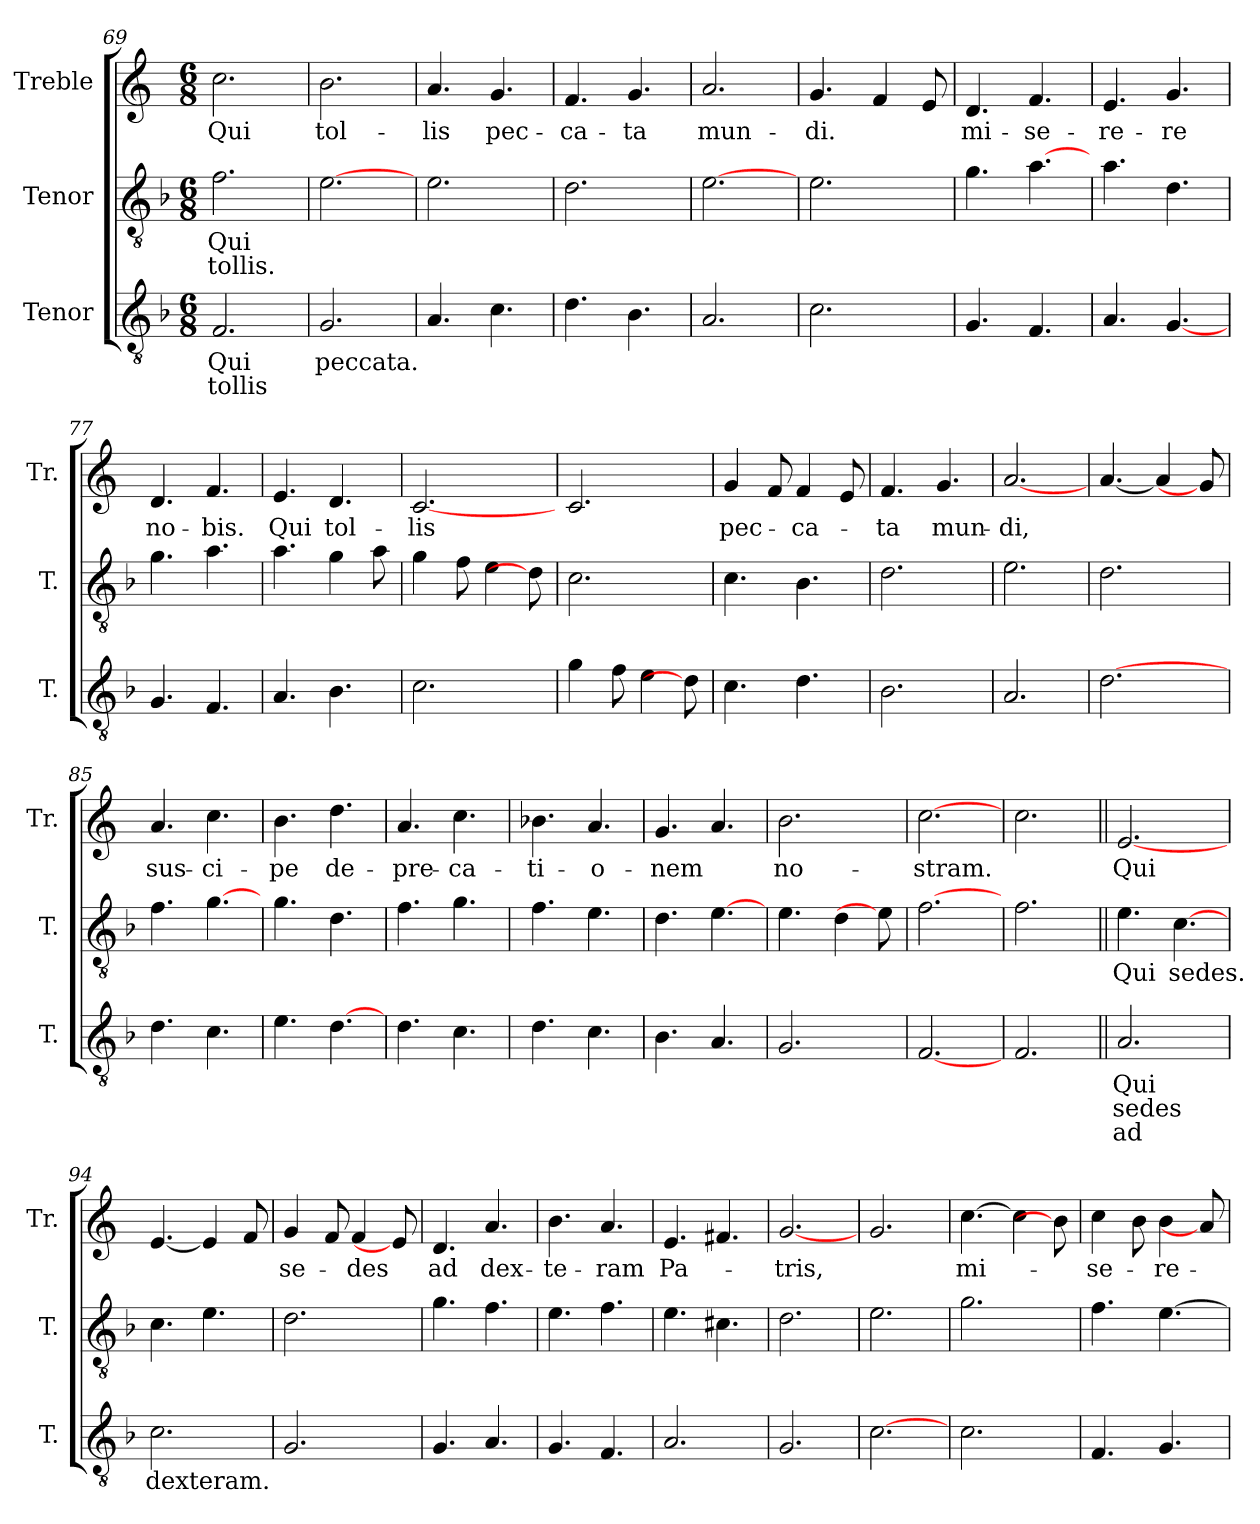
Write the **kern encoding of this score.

**kern	**text	**text	**text	**kern	**text	**text	**kern	**text
*part3	*part3	*part3	*part3	*part2	*part2	*part2	*part1	*part1
*staff3	*staff3	*staff3	*staff3	*staff2	*staff2	*staff2	*staff1	*staff1
*I"Tenor	*	*	*	*I"Tenor	*	*	*I"Treble	*
*I'T.	*	*	*	*I'T.	*	*	*I'Tr.	*
*clefGv2	*	*	*	*clefGv2	*	*	*clefG2	*
*ITrd7c12	*	*	*	*ITrd7c12	*	*	*	*
*k[b-]	*	*	*	*k[b-]	*	*	*k[]	*
*F:	*	*	*	*F:	*	*	*C:	*
*M6/8	*	*	*	*M6/8	*	*	*M6/8	*
=69	=69	=69	=69	=69	=69	=69	=69	=69
!	!LO:LY:b:color=#000000	!LO:LY:b:color=#000000	!	!	!LO:LY:b:color=#000000	!LO:LY:b:color=#000000	!	!LO:LY:b:color=#000000
2.FFi/	Qui	tollis	.	2.Fi\	Qui	tollis.	2.cci\	Qui
=70	=70	=70	=70	=70	=70	=70	=70	=70
!	!LO:LY:b:color=#000000	!	!	!	!	!	!	!LO:LY:b:color=#000000
2.GGi/	peccata.	.	.	[2.Ei\	.	.	2.bi\	tol-
=71	=71	=71	=71	=71	=71	=71	=71	=71
!	!	!	!	!	!	!	!	!LO:LY:b:color=#000000
4.AAi/	.	.	.	2.Ei\	.	.	4.ai/	-lis
!	!	!	!	!	!	!	!	!LO:LY:b:color=#000000
4.Ci\	.	.	.	.	.	.	4.gi/	pec-
=72	=72	=72	=72	=72	=72	=72	=72	=72
!	!	!	!	!	!	!	!	!LO:LY:b:color=#000000
4.Di\	.	.	.	2.Di\	.	.	4.fi/	-ca-
!	!	!	!	!	!	!	!	!LO:LY:b:color=#000000
4.BB-i\	.	.	.	.	.	.	4.gi/	-ta
=73	=73	=73	=73	=73	=73	=73	=73	=73
!	!	!	!	!	!	!	!	!LO:LY:b:color=#000000
2.AAi/	.	.	.	[2.Ei\	.	.	2.ai/	mun-
=74	=74	=74	=74	=74	=74	=74	=74	=74
!	!	!	!	!	!	!	!	!LO:LY:b:color=#000000
2.Ci\	.	.	.	2.Ei\	.	.	4.gi/	-di.
.	.	.	.	.	.	.	4fi/	.
.	.	.	.	.	.	.	8ei/L	.
=75	=75	=75	=75	=75	=75	=75	=75	=75
!	!	!	!	!	!	!	!	!LO:LY:b:color=#000000
4.GGi/	.	.	.	4.Gi\	.	.	4.di/	mi-
!	!	!	!	!	!	!	!	!LO:LY:b:color=#000000
4.FFi/	.	.	.	[4.Ai\	.	.	4.fi/	-se-
!!LO:PB:g=z
=76	=76	=76	=76	=76	=76	=76	=76	=76
!	!	!	!	!	!	!	!	!LO:LY:b:color=#000000
4.AAi/	.	.	.	4.Ai\	.	.	4.ei/	-re-
!	!	!	!	!	!	!	!	!LO:LY:b:color=#000000
[4.GGi/	.	.	.	4.Di\	.	.	4.gi/	-re
=77	=77	=77	=77	=77	=77	=77	=77	=77
!	!	!	!	!	!	!	!	!LO:LY:b:color=#000000
4.GGi/	.	.	.	4.Gi\	.	.	4.di/	no-
!	!	!	!	!	!	!	!	!LO:LY:b:color=#000000
4.FFi/	.	.	.	4.Ai\	.	.	4.fi/	-bis.
=78	=78	=78	=78	=78	=78	=78	=78	=78
!	!	!	!	!	!	!	!	!LO:LY:b:color=#000000
4.AAi/	.	.	.	4.Ai\	.	.	4.ei/	Qui
!	!	!	!	!	!	!	!	!LO:LY:b:color=#000000
4.BB-i\	.	.	.	4Gi\	.	.	4.di/	tol-
.	.	.	.	8Ai\L	.	.	.	.
=79	=79	=79	=79	=79	=79	=79	=79	=79
!	!	!	!	!	!	!	!	!LO:LY:b:color=#000000
2.Ci\	.	.	.	4Gi\	.	.	[2.ci/	-lis
.	.	.	.	8Fi\L	.	.	.	.
.	.	.	.	4Ei\	.	.	.	.
.	.	.	.	8Di\L]	.	.	.	.
=80	=80	=80	=80	=80	=80	=80	=80	=80
4Gi\	.	.	.	2.Ci\	.	.	2.ci/	.
8Fi\L	.	.	.	.	.	.	.	.
4Ei\	.	.	.	.	.	.	.	.
8Di\L]	.	.	.	.	.	.	.	.
=81	=81	=81	=81	=81	=81	=81	=81	=81
!	!	!	!	!	!	!	!	!LO:LY:b:color=#000000
4.Ci\	.	.	.	4.Ci\	.	.	4gi/	pec-
.	.	.	.	.	.	.	8fi/L	.
!	!	!	!	!	!	!	!	!LO:LY:b:color=#000000
4.Di\	.	.	.	4.BB-i\	.	.	4fi/	-ca-
.	.	.	.	.	.	.	8ei/L	.
=82	=82	=82	=82	=82	=82	=82	=82	=82
!	!	!	!	!	!	!	!	!LO:LY:b:color=#000000
2.BB-i\	.	.	.	2.Di\	.	.	4.fi/	-ta
!	!	!	!	!	!	!	!	!LO:LY:b:color=#000000
.	.	.	.	.	.	.	4.gi/	mun-
=83	=83	=83	=83	=83	=83	=83	=83	=83
!	!	!	!	!	!	!	!	!LO:LY:b:color=#000000
2.AAi/	.	.	.	2.Ei\	.	.	[2.ai/	-di,
!!LO:LB:g=z
=84	=84	=84	=84	=84	=84	=84	=84	=84
[2.Di\	.	.	.	2.Di\	.	.	[4.ai/	.
.	.	.	.	.	.	.	4ai/]	.
.	.	.	.	.	.	.	8gi/L]	.
=85	=85	=85	=85	=85	=85	=85	=85	=85
!	!	!	!	!	!	!	!	!LO:LY:b:color=#000000
4.Di\	.	.	.	4.Fi\	.	.	4.ai/	sus-
!	!	!	!	!	!	!	!	!LO:LY:b:color=#000000
4.Ci\	.	.	.	[4.Gi\	.	.	4.cci\	-ci-
=86	=86	=86	=86	=86	=86	=86	=86	=86
!	!	!	!	!	!	!	!	!LO:LY:b:color=#000000
4.Ei\	.	.	.	4.Gi\	.	.	4.bi\	-pe
!	!	!	!	!	!	!	!	!LO:LY:b:color=#000000
[4.Di\	.	.	.	4.Di\	.	.	4.ddi\	de-
=87	=87	=87	=87	=87	=87	=87	=87	=87
!	!	!	!	!	!	!	!	!LO:LY:b:color=#000000
4.Di\	.	.	.	4.Fi\	.	.	4.ai/	-pre-
!	!	!	!	!	!	!	!	!LO:LY:b:color=#000000
4.Ci\	.	.	.	4.Gi\	.	.	4.cci\	-ca-
=88	=88	=88	=88	=88	=88	=88	=88	=88
!	!	!	!	!	!	!	!	!LO:LY:b:color=#000000
4.Di\	.	.	.	4.Fi\	.	.	4.b-Xi\	-ti-
!	!	!	!	!	!	!	!	!LO:LY:b:color=#000000
4.Ci\	.	.	.	4.Ei\	.	.	4.ai/	-o-
=89	=89	=89	=89	=89	=89	=89	=89	=89
!	!	!	!	!	!	!	!	!LO:LY:b:color=#000000
4.BB-i\	.	.	.	4.Di\	.	.	4.gi/	-nem
4.AAi/	.	.	.	[4.Ei\	.	.	4.ai/	.
=90	=90	=90	=90	=90	=90	=90	=90	=90
!	!	!	!	!	!	!	!	!LO:LY:b:color=#000000
2.GGi/	.	.	.	4.Ei\	.	.	2.bi\	no-
.	.	.	.	4Di\	.	.	.	.
.	.	.	.	8Ei\L]	.	.	.	.
=91	=91	=91	=91	=91	=91	=91	=91	=91
!	!	!	!	!	!	!	!	!LO:LY:b:color=#000000
[2.FFi/	.	.	.	[2.Fi\	.	.	[2.cci\	-stram.
=92	=92	=92	=92	=92	=92	=92	=92	=92
2.FFi/	.	.	.	2.Fi\	.	.	2.cci\	.
!!LO:LB:g=z
=93||	=93||	=93||	=93||	=93||	=93||	=93||	=93||	=93||
!	!LO:LY:b:color=#000000	!LO:LY:b:color=#000000	!LO:LY:b:color=#000000	!	!LO:LY:b:color=#000000	!	!	!LO:LY:b:color=#000000
2.AAi/	Qui	sedes	ad	4.Ei\	Qui	.	[2.ei/	Qui
!	!	!	!	!	!LO:LY:b:color=#000000	!	!	!
.	.	.	.	[4.Ci\	sedes.	.	.	.
=94	=94	=94	=94	=94	=94	=94	=94	=94
!	!LO:LY:b:color=#000000	!	!	!	!	!	!	!
2.Ci\	dexteram.	.	.	4.Ci\	.	.	[4.ei/	.
.	.	.	.	4.Ei\	.	.	4ei/]	.
.	.	.	.	.	.	.	8fi/L	.
=95	=95	=95	=95	=95	=95	=95	=95	=95
!	!	!	!	!	!	!	!	!LO:LY:b:color=#000000
2.GGi/	.	.	.	2.Di\	.	.	4gi/	se-
.	.	.	.	.	.	.	8fi/L	.
!	!	!	!	!	!	!	!	!LO:LY:b:color=#000000
.	.	.	.	.	.	.	4fi/	-des
.	.	.	.	.	.	.	8ei/L]	.
=96	=96	=96	=96	=96	=96	=96	=96	=96
!	!	!	!	!	!	!	!	!LO:LY:b:color=#000000
4.GGi/	.	.	.	4.Gi\	.	.	4.di/	ad
!	!	!	!	!	!	!	!	!LO:LY:b:color=#000000
4.AAi/	.	.	.	4.Fi\	.	.	4.ai/	dex-
=97	=97	=97	=97	=97	=97	=97	=97	=97
!	!	!	!	!	!	!	!	!LO:LY:b:color=#000000
4.GGi/	.	.	.	4.Ei\	.	.	4.bi\	-te-
!	!	!	!	!	!	!	!	!LO:LY:b:color=#000000
4.FFi/	.	.	.	4.Fi\	.	.	4.ai/	-ram
=98	=98	=98	=98	=98	=98	=98	=98	=98
!	!	!	!	!	!	!	!	!LO:LY:b:color=#000000
2.AAi/	.	.	.	4.Ei\	.	.	4.ei/	Pa-
.	.	.	.	4.C#Xi\	.	.	4.f#Xi/	.
=99	=99	=99	=99	=99	=99	=99	=99	=99
!	!	!	!	!	!	!	!	!LO:LY:b:color=#000000
2.GGi/	.	.	.	2.Di\	.	.	[2.gi/	-tris,
=100	=100	=100	=100	=100	=100	=100	=100	=100
[2.Ci\	.	.	.	2.Ei\	.	.	2.gi/	.
=101	=101	=101	=101	=101	=101	=101	=101	=101
!	!	!	!	!	!	!	!	!LO:LY:b:color=#000000
2.Ci\	.	.	.	2.Gi\	.	.	[4.cci\	mi-
.	.	.	.	.	.	.	4cci\]	.
.	.	.	.	.	.	.	8bi\L]	.
!!LO:PB:g=z
=102	=102	=102	=102	=102	=102	=102	=102	=102
!	!	!	!	!	!	!	!	!LO:LY:b:color=#000000
4.FFi/	.	.	.	4.Fi\	.	.	4cci\	-se-
.	.	.	.	.	.	.	8bi\L	.
!	!	!	!	!	!	!	!	!LO:LY:b:color=#000000
4.GGi/	.	.	.	[4.Ei\	.	.	4bi\	-re-
.	.	.	.	.	.	.	8ai/L]	.
=	=	=	=	=	=	=	=	=
*-	*-	*-	*-	*-	*-	*-	*-	*-
